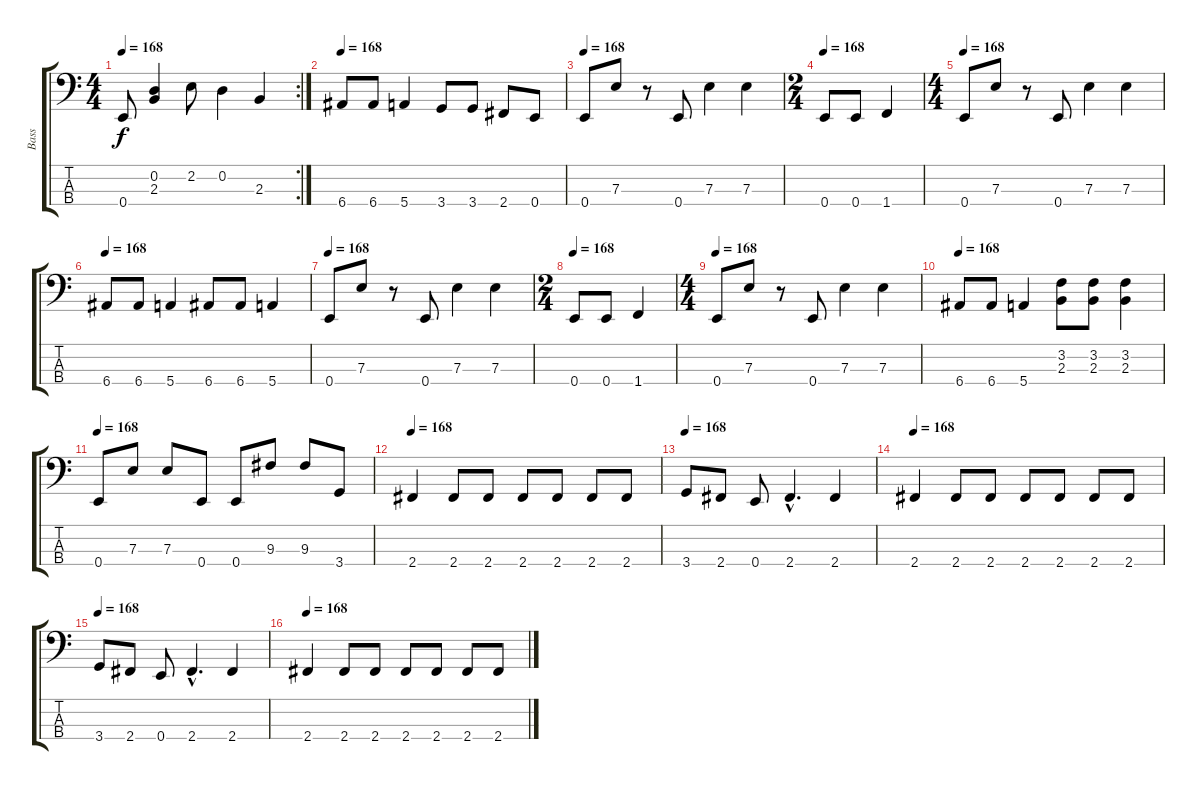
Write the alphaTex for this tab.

\track ("Bass" "Bass") {instrument electricbassfinger}
\staff {score tabs}
\tuning (G2 D2 A1 E1) {hide}
\rc 2
\ts (4 4)
\tempo 168
\clef f4
\ks c
0.4.8{dy f} (0.2 2.3).4 2.2.8 0.2.4 2.3.4 |
\tempo 168
6.4.8 6.4.8 5.4.4 3.4.8 3.4.8 2.4.8 0.4.8 |
\tempo 168
0.4.8 7.3.8 r.8 0.4.8 7.3.4 7.3.4 |
\ts (2 4)
\tempo 168
0.4.8 0.4.8 1.4.4 |
\ts (4 4)
\tempo 168
0.4.8 7.3.8 r.8 0.4.8 7.3.4 7.3.4 |
\tempo 168
6.4.8 6.4.8 5.4.4 6.4.8 6.4.8 5.4.4 |
\tempo 168
0.4.8 7.3.8 r.8 0.4.8 7.3.4 7.3.4 |
\ts (2 4)
\tempo 168
0.4.8 0.4.8 1.4.4 |
\ts (4 4)
\tempo 168
0.4.8 7.3.8 r.8 0.4.8 7.3.4 7.3.4 |
\tempo 168
6.4.8 6.4.8 5.4.4 (3.2 2.3).8 (3.2 2.3).8 (3.2 2.3).4 |
\tempo 168
0.4.8 7.3.8 7.3.8 0.4.8 0.4.8 9.3.8 9.3.8 3.4.8 |
\tempo 168
2.4.4 2.4.8 2.4.8 2.4.8 2.4.8 2.4.8 2.4.8 |
\tempo 168
3.4.8 2.4.8 0.4.8 2.4{hac}.4{d} 2.4.4 |
\tempo 168
2.4.4 2.4.8 2.4.8 2.4.8 2.4.8 2.4.8 2.4.8 |
\tempo 168
3.4.8 2.4.8 0.4.8 2.4{hac}.4{d} 2.4.4 |
\tempo 168
2.4.4 2.4.8 2.4.8 2.4.8 2.4.8 2.4.8 2.4.8
